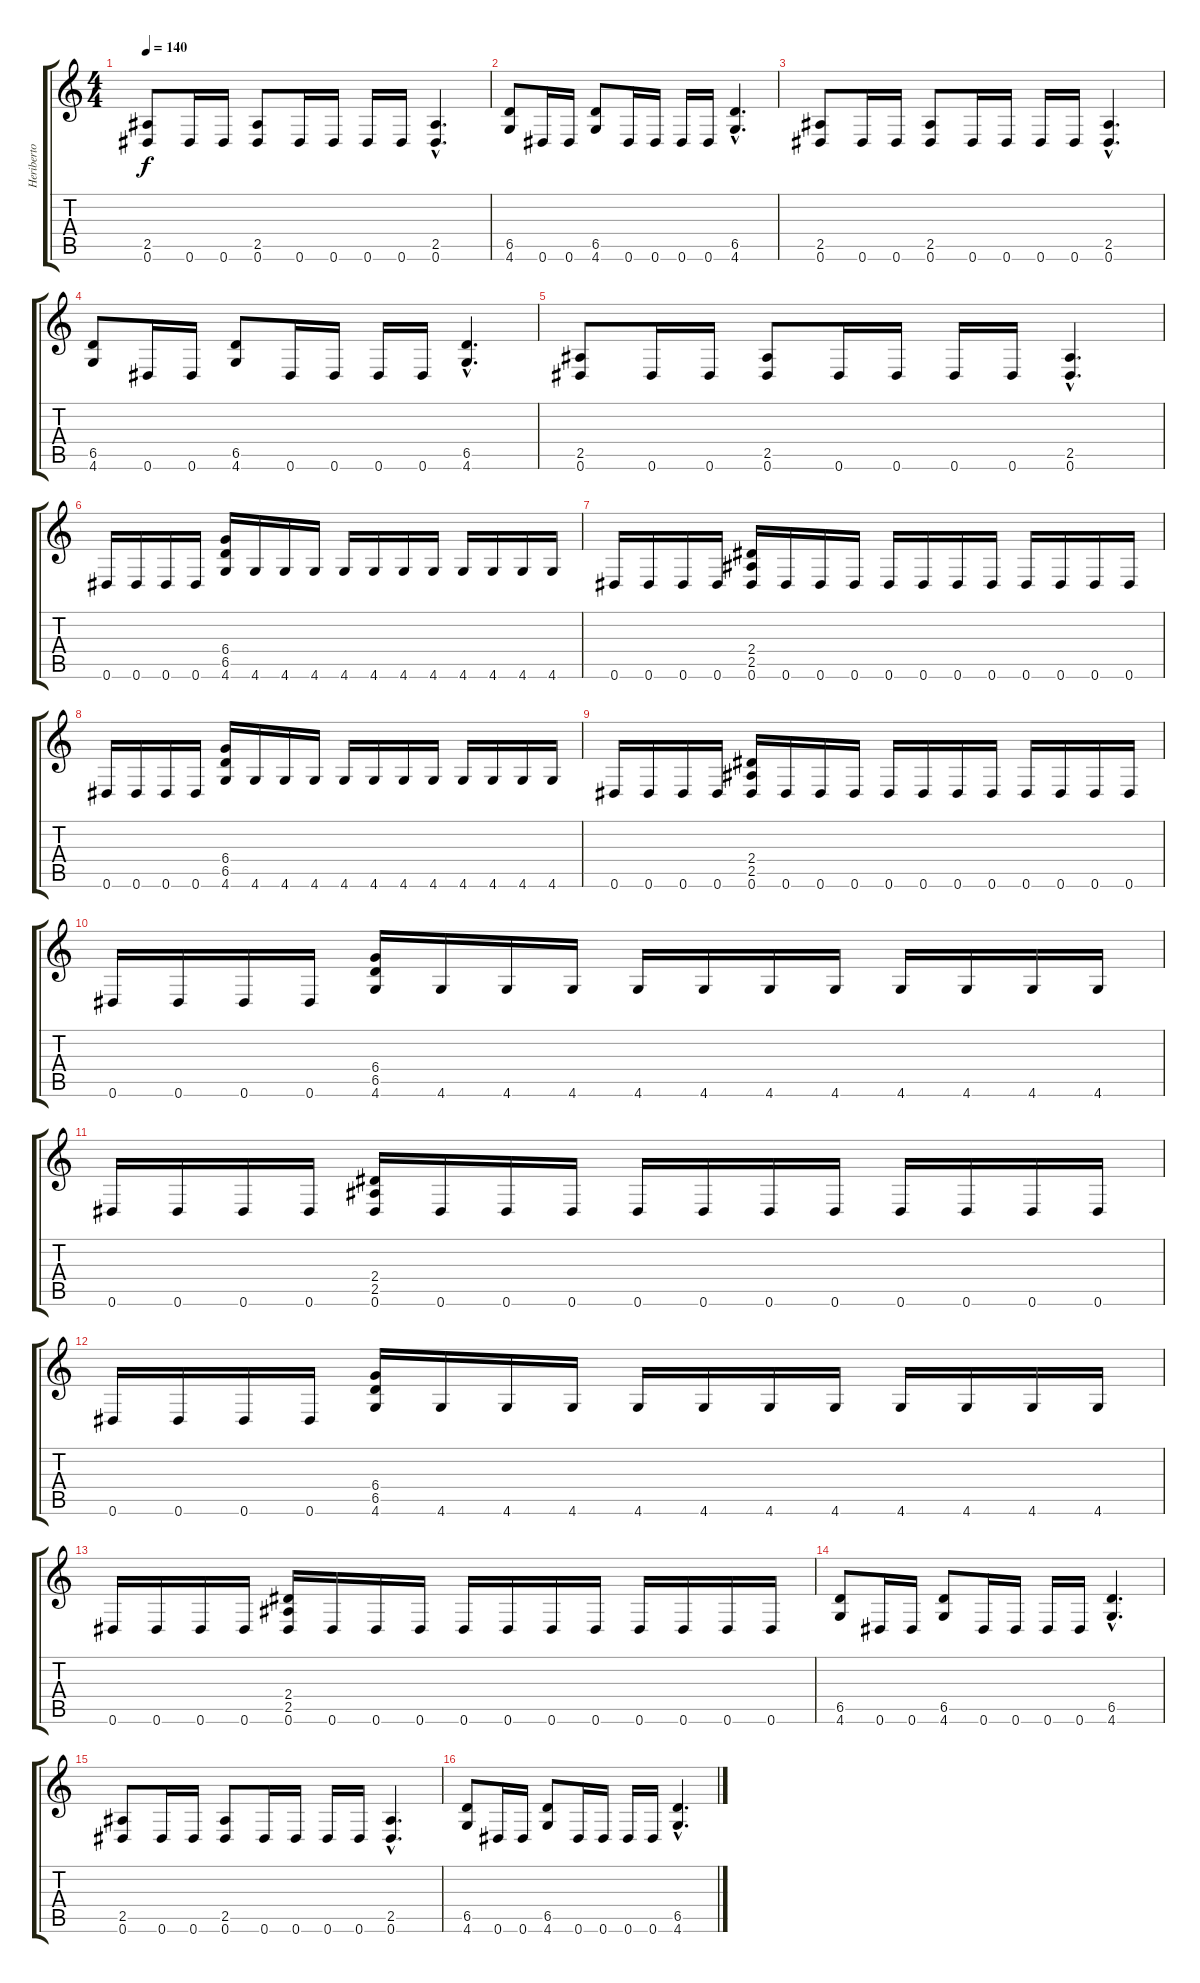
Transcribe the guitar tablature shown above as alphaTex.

\track ("Heriberto" "Heriberto") {instrument electricguitarclean}
\staff {score tabs}
\tuning (Eb4 Bb3 Gb3 Db3 Ab2 Eb2) {hide}
\ts (4 4)
\tempo 140
\clef g2
\ks c
(2.5 0.6).8{dy f} 0.6.16 0.6.16 (2.5 0.6).8 0.6.16 0.6.16 0.6.16 0.6.16 (2.5{hac} 0.6{hac}).4{d} |
(6.5 4.6).8 0.6.16 0.6.16 (6.5 4.6).8 0.6.16 0.6.16 0.6.16 0.6.16 (6.5{hac} 4.6{hac}).4{d} |
(2.5 0.6).8 0.6.16 0.6.16 (2.5 0.6).8 0.6.16 0.6.16 0.6.16 0.6.16 (2.5{hac} 0.6{hac}).4{d} |
(6.5 4.6).8 0.6.16 0.6.16 (6.5 4.6).8 0.6.16 0.6.16 0.6.16 0.6.16 (6.5{hac} 4.6{hac}).4{d} |
(2.5 0.6).8 0.6.16 0.6.16 (2.5 0.6).8 0.6.16 0.6.16 0.6.16 0.6.16 (2.5{hac} 0.6{hac}).4{d} |
0.6.16 0.6.16 0.6.16 0.6.16 (6.4 6.5 4.6).16 4.6.16 4.6.16 4.6.16 4.6.16 4.6.16 4.6.16 4.6.16 4.6.16 4.6.16 4.6.16 4.6.16 |
0.6.16 0.6.16 0.6.16 0.6.16 (2.4 2.5 0.6).16 0.6.16 0.6.16 0.6.16 0.6.16 0.6.16 0.6.16 0.6.16 0.6.16 0.6.16 0.6.16 0.6.16 |
0.6.16 0.6.16 0.6.16 0.6.16 (6.4 6.5 4.6).16 4.6.16 4.6.16 4.6.16 4.6.16 4.6.16 4.6.16 4.6.16 4.6.16 4.6.16 4.6.16 4.6.16 |
0.6.16 0.6.16 0.6.16 0.6.16 (2.4 2.5 0.6).16 0.6.16 0.6.16 0.6.16 0.6.16 0.6.16 0.6.16 0.6.16 0.6.16 0.6.16 0.6.16 0.6.16 |
0.6.16 0.6.16 0.6.16 0.6.16 (6.4 6.5 4.6).16 4.6.16 4.6.16 4.6.16 4.6.16 4.6.16 4.6.16 4.6.16 4.6.16 4.6.16 4.6.16 4.6.16 |
0.6.16 0.6.16 0.6.16 0.6.16 (2.4 2.5 0.6).16 0.6.16 0.6.16 0.6.16 0.6.16 0.6.16 0.6.16 0.6.16 0.6.16 0.6.16 0.6.16 0.6.16 |
0.6.16 0.6.16 0.6.16 0.6.16 (6.4 6.5 4.6).16 4.6.16 4.6.16 4.6.16 4.6.16 4.6.16 4.6.16 4.6.16 4.6.16 4.6.16 4.6.16 4.6.16 |
0.6.16 0.6.16 0.6.16 0.6.16 (2.4 2.5 0.6).16 0.6.16 0.6.16 0.6.16 0.6.16 0.6.16 0.6.16 0.6.16 0.6.16 0.6.16 0.6.16 0.6.16 |
(6.5 4.6).8 0.6.16 0.6.16 (6.5 4.6).8 0.6.16 0.6.16 0.6.16 0.6.16 (6.5{hac} 4.6{hac}).4{d} |
(2.5 0.6).8 0.6.16 0.6.16 (2.5 0.6).8 0.6.16 0.6.16 0.6.16 0.6.16 (2.5{hac} 0.6{hac}).4{d} |
(6.5 4.6).8 0.6.16 0.6.16 (6.5 4.6).8 0.6.16 0.6.16 0.6.16 0.6.16 (6.5{hac} 4.6{hac}).4{d}
